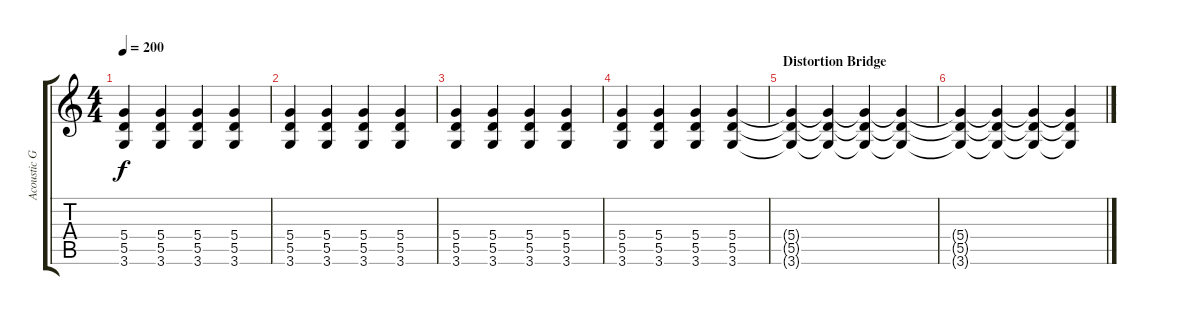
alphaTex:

\track ("Acoustic Guitar (Billie Joe)" "Acoustic G") {instrument acousticguitarsteel}
\staff {score tabs}
\tuning (E4 B3 G3 D3 A2 E2) {hide}
\ts (4 4)
\tempo 200
\clef g2
\ks c
(5.4 5.5 3.6).4{dy f} (5.4 5.5 3.6).4 (5.4 5.5 3.6).4 (5.4 5.5 3.6).4 |
(5.4 5.5 3.6).4 (5.4 5.5 3.6).4 (5.4 5.5 3.6).4 (5.4 5.5 3.6).4 |
(5.4 5.5 3.6).4 (5.4 5.5 3.6).4 (5.4 5.5 3.6).4 (5.4 5.5 3.6).4 |
(5.4 5.5 3.6).4 (5.4 5.5 3.6).4 (5.4 5.5 3.6).4 (5.4 5.5 3.6).4 |
\section ("" "Distortion Bridge")
(5.4{t} 5.5{t} 3.6{t}).4 (5.4{t} 5.5{t} 3.6{t}).4 (5.4{t} 5.5{t} 3.6{t}).4 (5.4{t} 5.5{t} 3.6{t}).4 |
(5.4{t} 5.5{t} 3.6{t}).4 (5.4{t} 5.5{t} 3.6{t}).4 (5.4{t} 5.5{t} 3.6{t}).4 (5.4{t} 5.5{t} 3.6{t}).4
